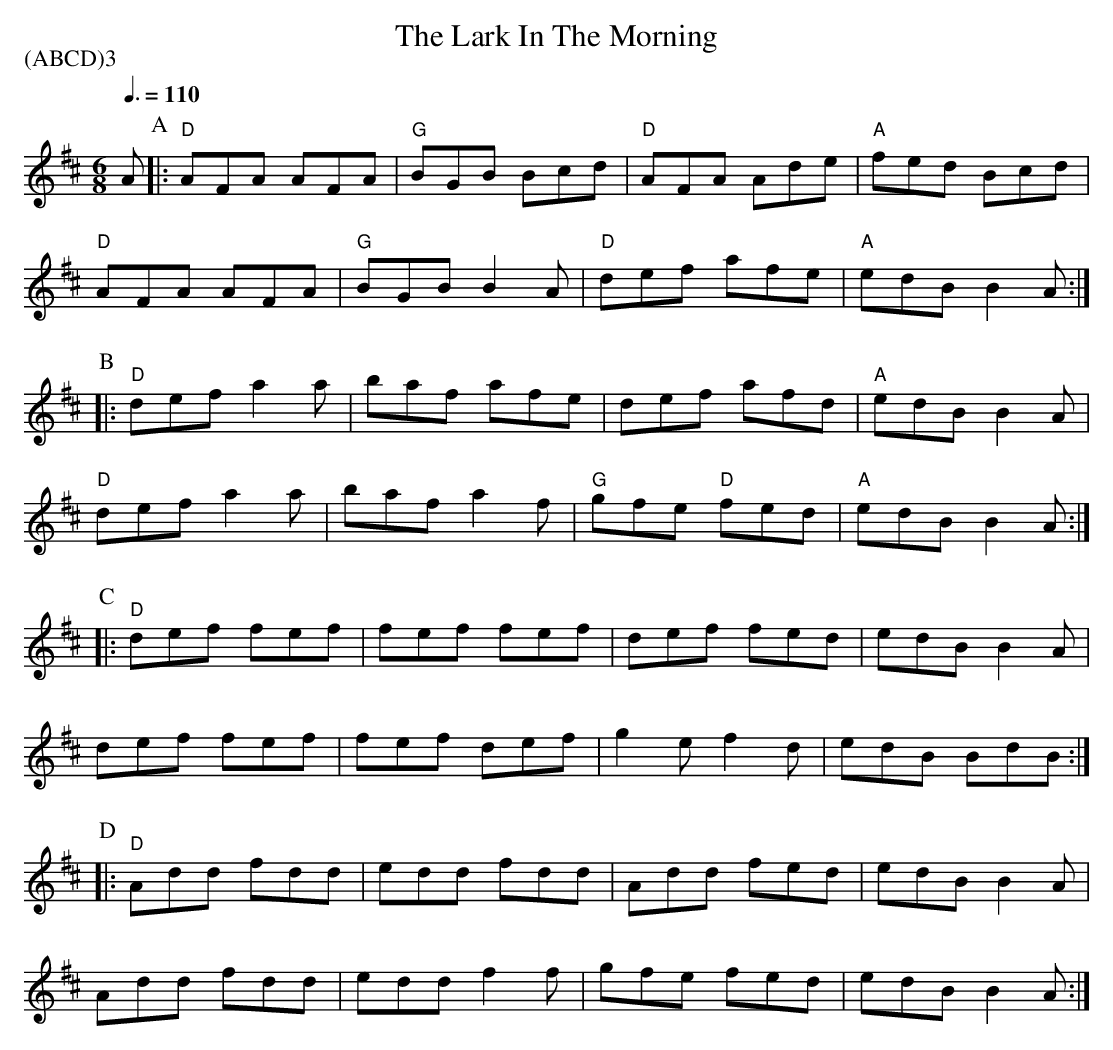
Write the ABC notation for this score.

X:1
T:Lark In The Morning, The
T:
P:(ABCD)3
M: 6/8
L: 1/8
Q:3/8=110
K: Dmaj
A[P:A]|:"D"AFA AFA|"G"BGB Bcd|"D"AFA Ade|"A"fed Bcd|
"D"AFA AFA|"G"BGB B2 A|"D"def afe|"A"edB B2 A:|
[P:B]|:"D"def a2 a|baf afe|def afd|"A"edB B2 A|
"D"def a2 a|baf a2 f|"G"gfe "D"fed|"A"edB B2 A:|
[P:C]|:"D"def fef|fef fef|def fed|edB B2A|
def fef|fef def|g2e f2d|edB BdB:|
[P:D]|:"D"Add fdd|edd fdd|Add fed|edB B2A|
Add fdd|edd f2f|gfe fed|edB B2 A:|
